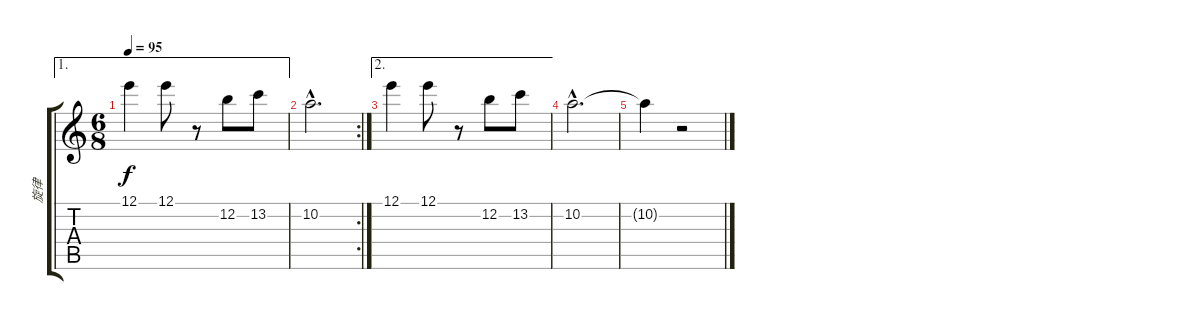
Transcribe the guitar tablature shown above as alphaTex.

\track ("旋律" "旋律") {instrument acousticguitarnylon}
\staff {score tabs}
\tuning (E4 B3 G3 D3 A2 E2) {hide}
\ae 1
\ts (6 8)
\tempo 95
\clef g2
\ks c
12.1.4{dy f} 12.1.8 r.8 12.2.8 13.2.8 |
\rc 2
10.2{hac}.2{d} |
\ae 2
12.1.4 12.1.8 r.8 12.2.8 13.2.8 |
10.2{hac}.2{d} |
10.2{t}.4 r.2
